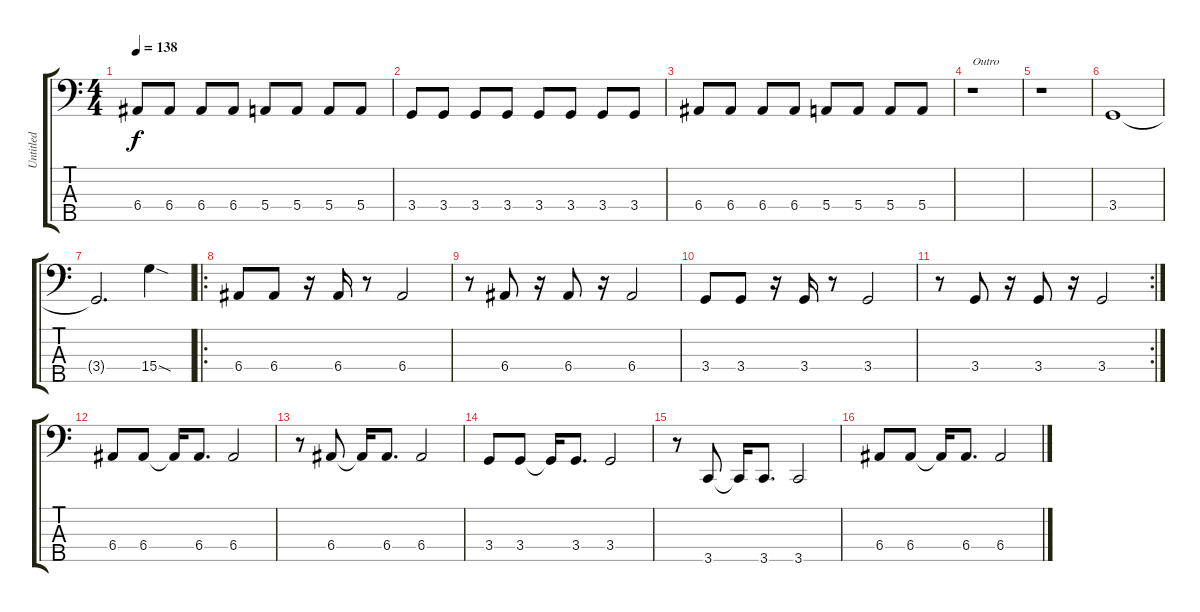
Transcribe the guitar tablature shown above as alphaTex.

\track ("Untitled" "Untitled") {instrument electricbassfinger}
\staff {score tabs}
\tuning (G2 D2 A1 E1 A0) {hide}
\ts (4 4)
\tempo 138
\clef f4
\ks c
6.4.8{dy f} 6.4.8 6.4.8 6.4.8 5.4.8 5.4.8 5.4.8 5.4.8 |
3.4.8 3.4.8 3.4.8 3.4.8 3.4.8 3.4.8 3.4.8 3.4.8 |
6.4.8 6.4.8 6.4.8 6.4.8 5.4.8 5.4.8 5.4.8 5.4.8 |
r.1{txt "Outro"} |
r.1 |
3.4.1 |
3.4{t}.2{d} 15.4{sod}.4 |
\ro
6.4.8 6.4.8 r.16 6.4.16 r.8 6.4.2 |
r.8 6.4.8 r.16 6.4.8 r.16 6.4.2 |
3.4.8 3.4.8 r.16 3.4.16 r.8 3.4.2 |
\rc 2
r.8 3.4.8 r.16 3.4.8 r.16 3.4.2 |
6.4.8 6.4.8 6.4{t}.16 6.4.8{d} 6.4.2 |
r.8 6.4.8 6.4{t}.16 6.4.8{d} 6.4.2 |
3.4.8 3.4.8 3.4{t}.16 3.4.8{d} 3.4.2 |
r.8 3.5.8 3.5{t}.16 3.5.8{d} 3.5.2 |
6.4.8 6.4.8 6.4{t}.16 6.4.8{d} 6.4.2
